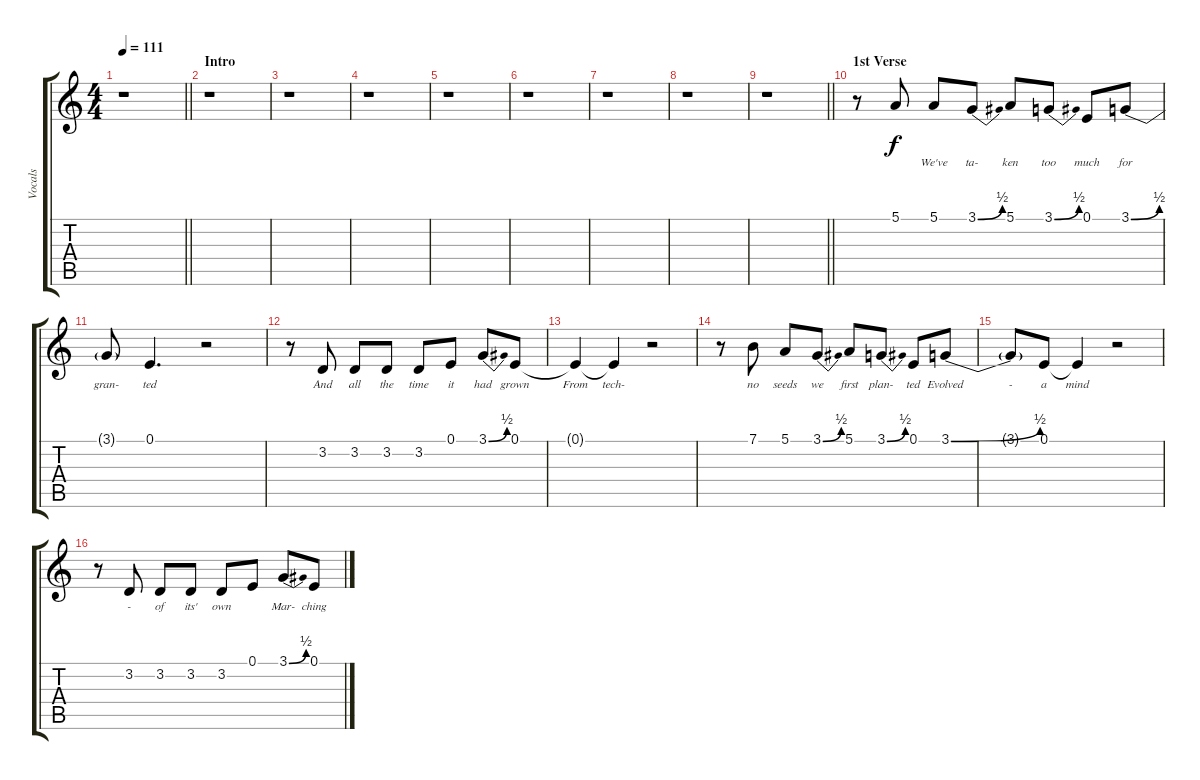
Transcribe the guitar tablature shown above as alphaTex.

\track ("Vocals" "Vocals") {instrument choiraahs}
\staff {score tabs}
\tuning (E4 B3 G3 D3 A2 E2) {hide}
\ts (4 4)
\tempo 111
\clef g2
\barLineRight lightlight
\ks c
r.1{dy f instrument choiraahs} |
\section ("" "Intro")
r.1 |
r.1 |
r.1 |
r.1 |
r.1 |
r.1 |
r.1 |
\barLineRight lightlight
r.1 |
\section ("" "1st Verse")
r.8 5.1.8{lyrics (0 "") lyrics (1 "") lyrics (2 "") lyrics (3 "") lyrics (4 "")} 5.1.8{lyrics (0 "We've") lyrics (1 "") lyrics (2 "") lyrics (3 "") lyrics (4 "")} 3.1{be (bend 0 0 60 2)}.8{lyrics (0 "ta-") lyrics (1 "") lyrics (2 "") lyrics (3 "") lyrics (4 "")} 5.1.8{lyrics (0 "ken") lyrics (1 "") lyrics (2 "") lyrics (3 "") lyrics (4 "")} 3.1{be (bend 0 0 60 2)}.8{lyrics (0 "too") lyrics (1 "") lyrics (2 "") lyrics (3 "") lyrics (4 "")} 0.1.8{lyrics (0 "much") lyrics (1 "") lyrics (2 "") lyrics (3 "") lyrics (4 "")} 3.1{be (bend 0 0 60 2)}.8{lyrics (0 "for") lyrics (1 "") lyrics (2 "") lyrics (3 "") lyrics (4 "")} |
3.1{t}.8{lyrics (0 "gran-") lyrics (1 "") lyrics (2 "") lyrics (3 "") lyrics (4 "")} 0.1.4{d lyrics (0 "ted") lyrics (1 "") lyrics (2 "") lyrics (3 "") lyrics (4 "")} r.2 |
r.8 3.2.8{lyrics (0 "And") lyrics (1 "") lyrics (2 "") lyrics (3 "") lyrics (4 "")} 3.2.8{lyrics (0 "all") lyrics (1 "") lyrics (2 "") lyrics (3 "") lyrics (4 "")} 3.2.8{lyrics (0 "the") lyrics (1 "") lyrics (2 "") lyrics (3 "") lyrics (4 "")} 3.2.8{lyrics (0 "time") lyrics (1 "") lyrics (2 "") lyrics (3 "") lyrics (4 "")} 0.1.8{lyrics (0 "it") lyrics (1 "") lyrics (2 "") lyrics (3 "") lyrics (4 "")} 3.1{be (bend 0 0 60 2)}.8{lyrics (0 "had") lyrics (1 "") lyrics (2 "") lyrics (3 "") lyrics (4 "")} 0.1.8{lyrics (0 "grown") lyrics (1 "") lyrics (2 "") lyrics (3 "") lyrics (4 "")} |
0.1{t}.4{lyrics (0 "From") lyrics (1 "") lyrics (2 "") lyrics (3 "") lyrics (4 "")} 0.1{t}.4{lyrics (0 "tech-") lyrics (1 "") lyrics (2 "") lyrics (3 "") lyrics (4 "")} r.2 |
r.8 7.1.8{lyrics (0 "no") lyrics (1 "") lyrics (2 "") lyrics (3 "") lyrics (4 "")} 5.1.8{lyrics (0 "seeds") lyrics (1 "") lyrics (2 "") lyrics (3 "") lyrics (4 "")} 3.1{be (bend 0 0 60 2)}.8{lyrics (0 "we") lyrics (1 "") lyrics (2 "") lyrics (3 "") lyrics (4 "")} 5.1.8{lyrics (0 "first") lyrics (1 "") lyrics (2 "") lyrics (3 "") lyrics (4 "")} 3.1{be (bend 0 0 60 2)}.8{lyrics (0 "plan-") lyrics (1 "") lyrics (2 "") lyrics (3 "") lyrics (4 "")} 0.1.8{lyrics (0 "ted") lyrics (1 "") lyrics (2 "") lyrics (3 "") lyrics (4 "")} 3.1{be (bend 0 0 60 2)}.8{lyrics (0 "Evolved") lyrics (1 "") lyrics (2 "") lyrics (3 "") lyrics (4 "")} |
3.1{t}.8{lyrics (0 "-") lyrics (1 "") lyrics (2 "") lyrics (3 "") lyrics (4 "")} 0.1.8{lyrics (0 "a") lyrics (1 "") lyrics (2 "") lyrics (3 "") lyrics (4 "")} 0.1{t}.4{lyrics (0 "mind") lyrics (1 "") lyrics (2 "") lyrics (3 "") lyrics (4 "")} r.2 |
r.8 3.2.8{lyrics (0 "-") lyrics (1 "") lyrics (2 "") lyrics (3 "") lyrics (4 "")} 3.2.8{lyrics (0 "of") lyrics (1 "") lyrics (2 "") lyrics (3 "") lyrics (4 "")} 3.2.8{lyrics (0 "its'") lyrics (1 "") lyrics (2 "") lyrics (3 "") lyrics (4 "")} 3.2.8{lyrics (0 "own") lyrics (1 "") lyrics (2 "") lyrics (3 "") lyrics (4 "")} 0.1.8{lyrics (0 "") lyrics (1 "") lyrics (2 "") lyrics (3 "") lyrics (4 "")} 3.1{be (bend 0 0 60 2)}.8{lyrics (0 "Mar-") lyrics (1 "") lyrics (2 "") lyrics (3 "") lyrics (4 "")} 0.1.8{lyrics (0 "ching") lyrics (1 "") lyrics (2 "") lyrics (3 "") lyrics (4 "")}
